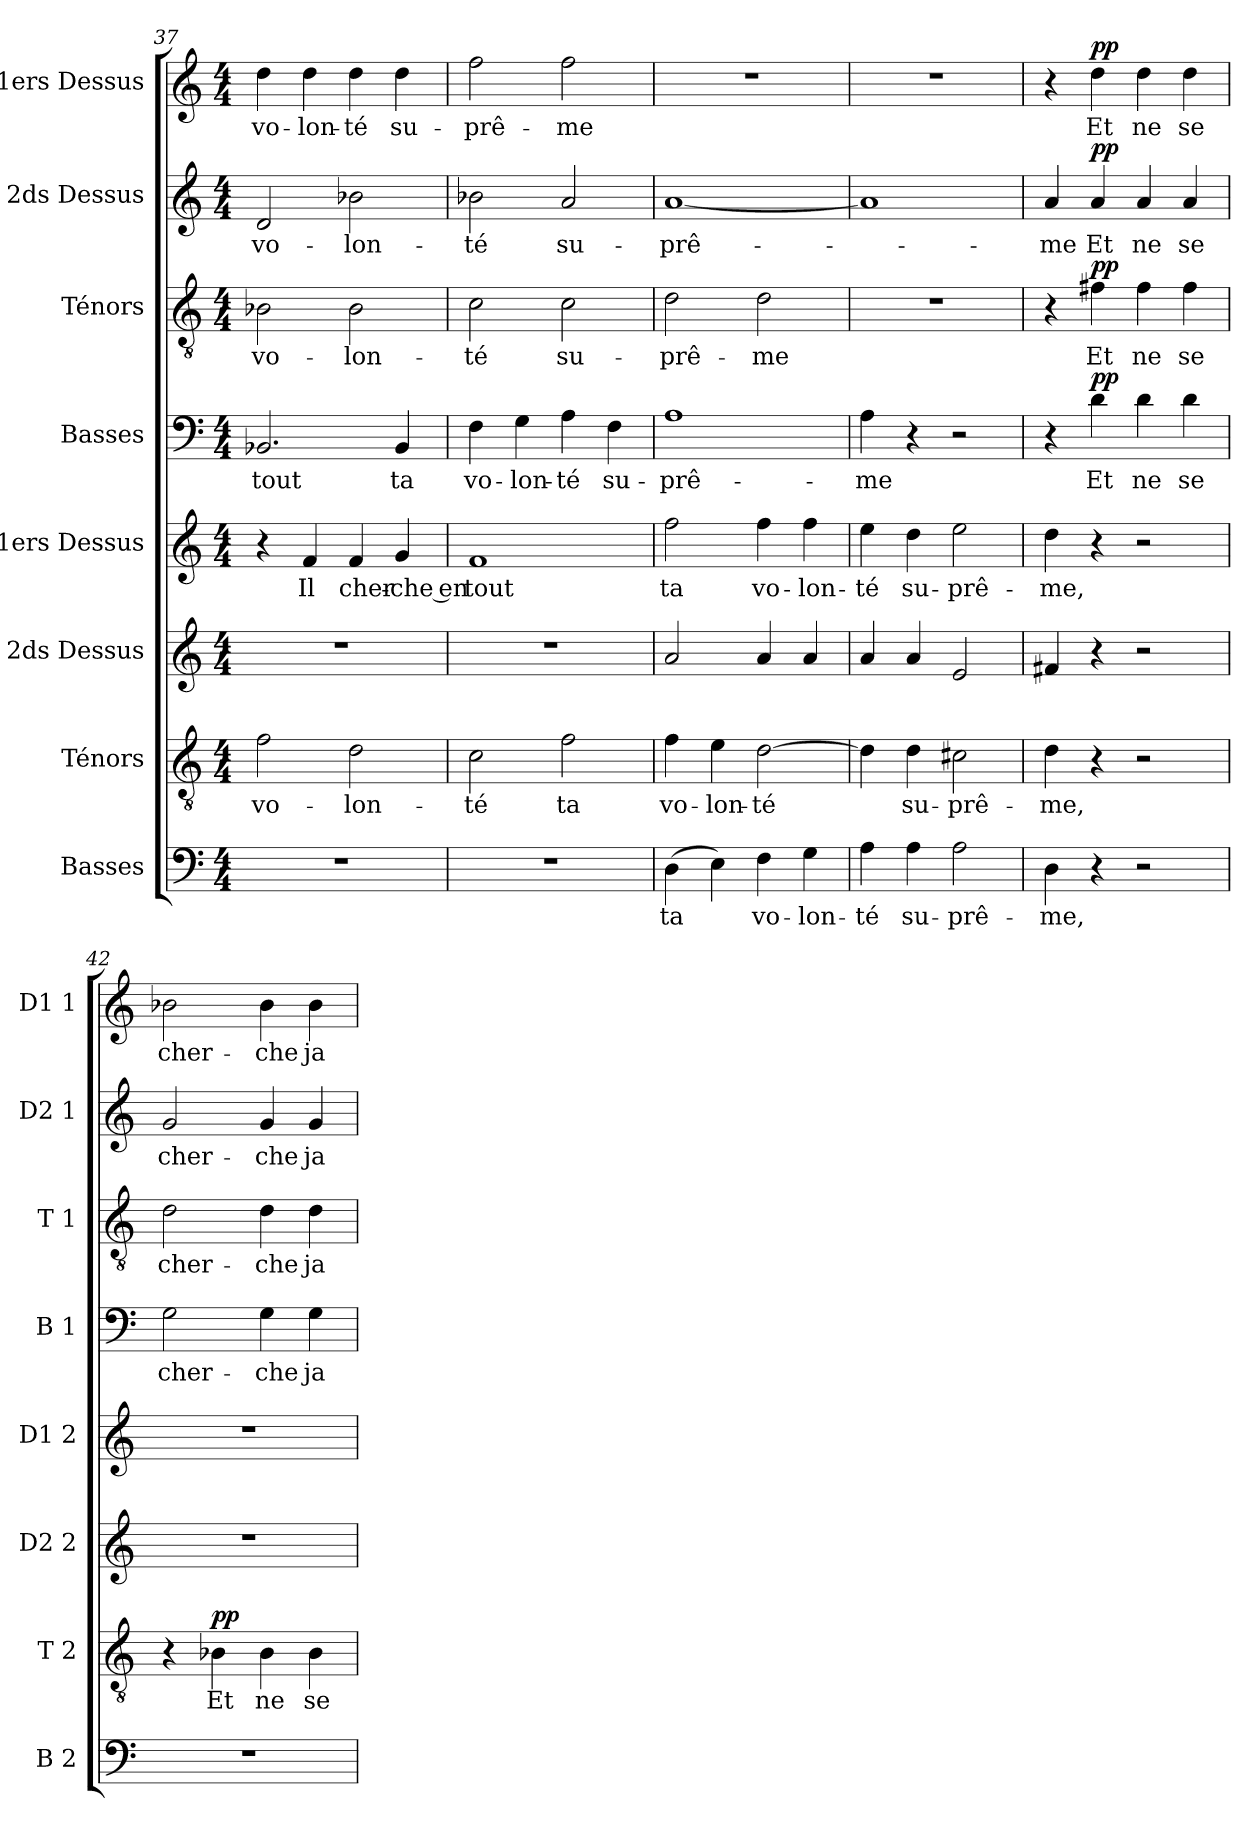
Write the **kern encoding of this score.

**kern	**text	**kern	**text	**dynam	**kern	**kern	**text	**kern	**text	**dynam	**kern	**text	**dynam	**kern	**text	**dynam	**kern	**text	**dynam
*part8	*part8	*part7	*part7	*part7	*part6	*part5	*part5	*part4	*part4	*part4	*part3	*part3	*part3	*part2	*part2	*part2	*part1	*part1	*part1
*staff8	*staff8	*staff7	*staff7	*staff7	*staff6	*staff5	*staff5	*staff4	*staff4	*staff4	*staff3	*staff3	*staff3	*staff2	*staff2	*staff2	*staff1	*staff1	*staff1
*I"Basses	*	*I"Ténors	*	*	*I"2ds Dessus	*I"1ers Dessus	*	*I"Basses	*	*	*I"Ténors	*	*	*I"2ds Dessus	*	*	*I"1ers Dessus	*	*
*I'B 2	*	*I'T 2	*	*	*I'D2 2	*I'D1 2	*	*I'B 1	*	*	*I'T 1	*	*	*I'D2 1	*	*	*I'D1 1	*	*
*clefF4	*	*clefGv2	*	*	*clefG2	*clefG2	*	*clefF4	*	*	*clefGv2	*	*	*clefG2	*	*	*clefG2	*	*
*k[]	*	*k[]	*	*	*k[]	*k[]	*	*k[]	*	*	*k[]	*	*	*k[]	*	*	*k[]	*	*
*M4/4	*	*M4/4	*	*	*M4/4	*M4/4	*	*M4/4	*	*	*M4/4	*	*	*M4/4	*	*	*M4/4	*	*
=37	=37	=37	=37	=37	=37	=37	=37	=37	=37	=37	=37	=37	=37	=37	=37	=37	=37	=37	=37
1r	.	2f\	vo-	.	1r	4r	.	2.BB-X/	tout	.	2B-X\	vo-	.	2d/	vo-	.	4dd\	vo-	.
.	.	.	.	.	.	4f/	Il	.	.	.	.	.	.	.	.	.	4dd\	-lon-	.
.	.	2d\	-lon-	.	.	4f/	cher-	.	.	.	2B-\	-lon-	.	2b-X\	-lon-	.	4dd\	-té	.
.	.	.	.	.	.	4g/	-che en	4BB-/	ta	.	.	.	.	.	.	.	4dd\	su-	.
!!LO:LB:g=z
=38	=38	=38	=38	=38	=38	=38	=38	=38	=38	=38	=38	=38	=38	=38	=38	=38	=38	=38	=38
1r	.	2c\	-té	.	1r	1f	tout	4F\	vo-	.	2c\	-té	.	2b-X\	-té	.	2ff\	-prê-	.
.	.	.	.	.	.	.	.	4G\	-lon-	.	.	.	.	.	.	.	.	.	.
.	.	2f\	ta	.	.	.	.	4A\	-té	.	2c\	su-	.	2a/	su-	.	2ff\	-me	.
.	.	.	.	.	.	.	.	4F\	su-	.	.	.	.	.	.	.	.	.	.
=39	=39	=39	=39	=39	=39	=39	=39	=39	=39	=39	=39	=39	=39	=39	=39	=39	=39	=39	=39
(4D\	ta	4f\	vo-	.	2a/	2ff\	ta	1A	-prê-	.	2d\	-prê-	.	[1a	-prê-	.	1r	.	.
4E\)	.	4e\	-lon-	.	.	.	.	.	.	.	.	.	.	.	.	.	.	.	.
4F\	vo-	[2d\	-té	.	4a/	4ff\	vo-	.	.	.	2d\	-me	.	.	.	.	.	.	.
4G\	-lon-	.	.	.	4a/	4ff\	-lon-	.	.	.	.	.	.	.	.	.	.	.	.
=40	=40	=40	=40	=40	=40	=40	=40	=40	=40	=40	=40	=40	=40	=40	=40	=40	=40	=40	=40
4A\	-té	4d\]	.	.	4a/	4ee\	-té	4A\	-me	.	1r	.	.	1a]	.	.	1r	.	.
4A\	su-	4d\	su-	.	4a/	4dd\	su-	4r	.	.	.	.	.	.	.	.	.	.	.
2A\	-prê-	2c#X\	-prê-	.	2e/	2ee\	-prê-	2r	.	.	.	.	.	.	.	.	.	.	.
=41	=41	=41	=41	=41	=41	=41	=41	=41	=41	=41	=41	=41	=41	=41	=41	=41	=41	=41	=41
4D\	-me,	4d\	-me,	.	4f#X/	4dd\	-me,	4r	.	.	4r	.	.	4a/	-me	.	4r	.	.
!	!	!	!	!	!	!	!	!	!	!LO:DY:a	!	!	!LO:DY:a	!	!	!LO:DY:a	!	!	!LO:DY:a
4r	.	4r	.	.	4r	4r	.	4d\	Et	pp	4f#X\	Et	pp	4a/	Et	pp	4dd\	Et	pp
2r	.	2r	.	.	2r	2r	.	4d\	ne	.	4f#\	ne	.	4a/	ne	.	4dd\	ne	.
.	.	.	.	.	.	.	.	4d\	se	.	4f#\	se	.	4a/	se	.	4dd\	se	.
=42	=42	=42	=42	=42	=42	=42	=42	=42	=42	=42	=42	=42	=42	=42	=42	=42	=42	=42	=42
1r	.	4r	.	.	1r	1r	.	2G\	cher-	.	2d\	cher-	.	2g/	cher-	.	2b-X\	cher-	.
!	!	!	!	!LO:DY:a	!	!	!	!	!	!	!	!	!	!	!	!	!	!	!
.	.	4B-X\	Et	pp	.	.	.	.	.	.	.	.	.	.	.	.	.	.	.
.	.	4B-\	ne	.	.	.	.	4G\	-che	.	4d\	-che	.	4g/	-che	.	4b-\	-che	.
.	.	4B-\	se	.	.	.	.	4G\	ja-	.	4d\	ja-	.	4g/	ja-	.	4b-\	ja-	.
=	=	=	=	=	=	=	=	=	=	=	=	=	=	=	=	=	=	=	=
*-	*-	*-	*-	*-	*-	*-	*-	*-	*-	*-	*-	*-	*-	*-	*-	*-	*-	*-	*-
